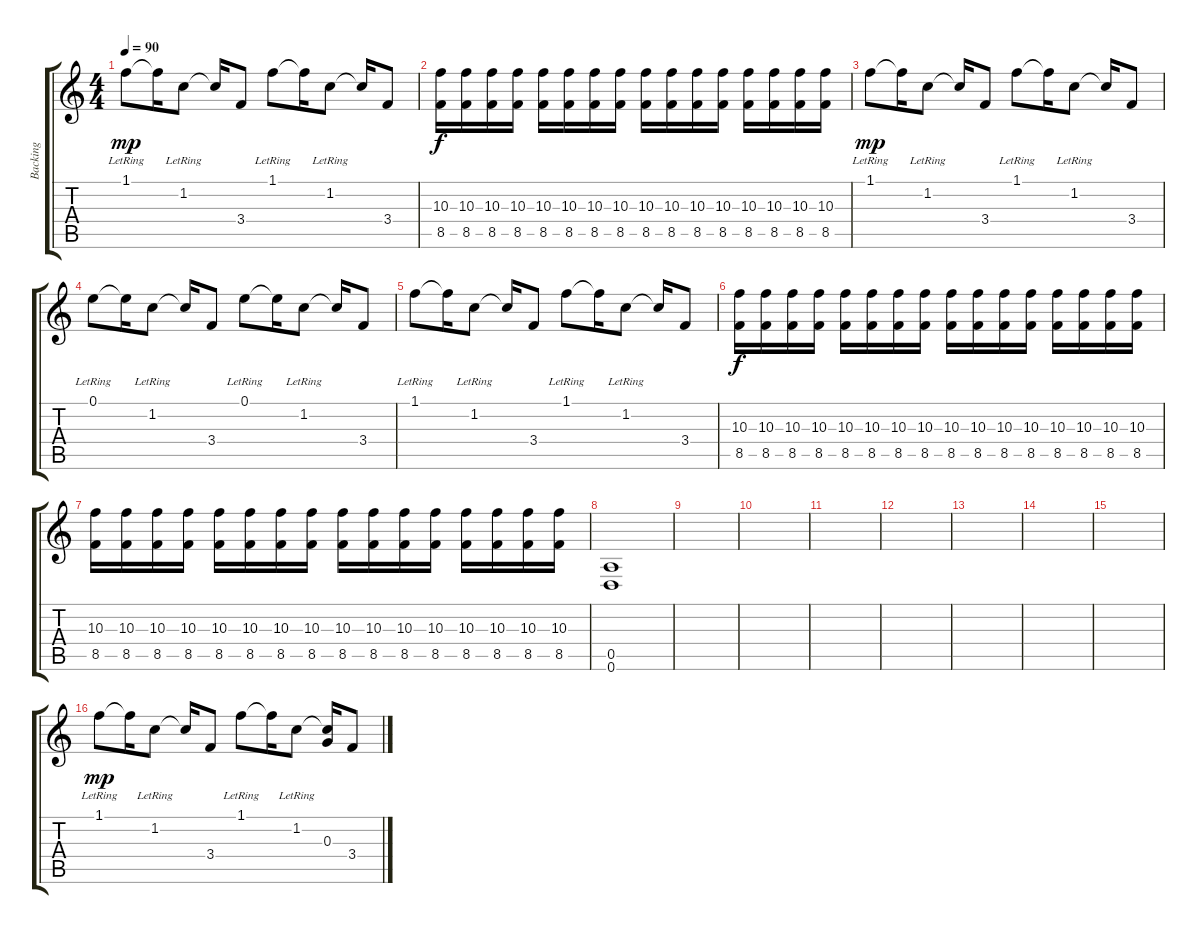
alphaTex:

\track ("Backing" "Backing") {instrument overdrivenguitar}
\staff {score tabs}
\tuning (E4 B3 G3 D3 A2 D2) {hide}
\ts (4 4)
\tempo 90
\clef g2
\ks c
1.1{lr}.8{dy mp} 1.1{t}.16 1.2{lr}.8 1.2{t}.16 3.4.8 1.1{lr}.8 1.1{t}.16 1.2{lr}.8 1.2{t}.16 3.4.8 |
(10.3 8.5).16{dy f} (10.3 8.5).16 (10.3 8.5).16 (10.3 8.5).16 (10.3 8.5).16 (10.3 8.5).16 (10.3 8.5).16 (10.3 8.5).16 (10.3 8.5).16 (10.3 8.5).16 (10.3 8.5).16 (10.3 8.5).16 (10.3 8.5).16 (10.3 8.5).16 (10.3 8.5).16 (10.3 8.5).16 |
1.1{lr}.8{dy mp} 1.1{t}.16 1.2{lr}.8 1.2{t}.16 3.4.8 1.1{lr}.8 1.1{t}.16 1.2{lr}.8 1.2{t}.16 3.4.8 |
0.1{lr}.8 0.1{t}.16 1.2{lr}.8 1.2{t}.16 3.4.8 0.1{lr}.8 0.1{t}.16 1.2{lr}.8 1.2{t}.16 3.4.8 |
1.1{lr}.8 1.1{t}.16 1.2{lr}.8 1.2{t}.16 3.4.8 1.1{lr}.8 1.1{t}.16 1.2{lr}.8 1.2{t}.16 3.4.8 |
(10.3 8.5).16{dy f} (10.3 8.5).16 (10.3 8.5).16 (10.3 8.5).16 (10.3 8.5).16 (10.3 8.5).16 (10.3 8.5).16 (10.3 8.5).16 (10.3 8.5).16 (10.3 8.5).16 (10.3 8.5).16 (10.3 8.5).16 (10.3 8.5).16 (10.3 8.5).16 (10.3 8.5).16 (10.3 8.5).16 |
(10.3 8.5).16 (10.3 8.5).16 (10.3 8.5).16 (10.3 8.5).16 (10.3 8.5).16 (10.3 8.5).16 (10.3 8.5).16 (10.3 8.5).16 (10.3 8.5).16 (10.3 8.5).16 (10.3 8.5).16 (10.3 8.5).16 (10.3 8.5).16 (10.3 8.5).16 (10.3 8.5).16 (10.3 8.5).16 |
(0.5 0.6).1 |
|
|
|
|
|
|
|
1.1{lr}.8{dy mp} 1.1{t}.16 1.2{lr}.8 1.2{t}.16 3.4.8 1.1{lr}.8 1.1{t}.16 1.2{lr}.8 (1.2{t} 0.3).16 3.4.8
